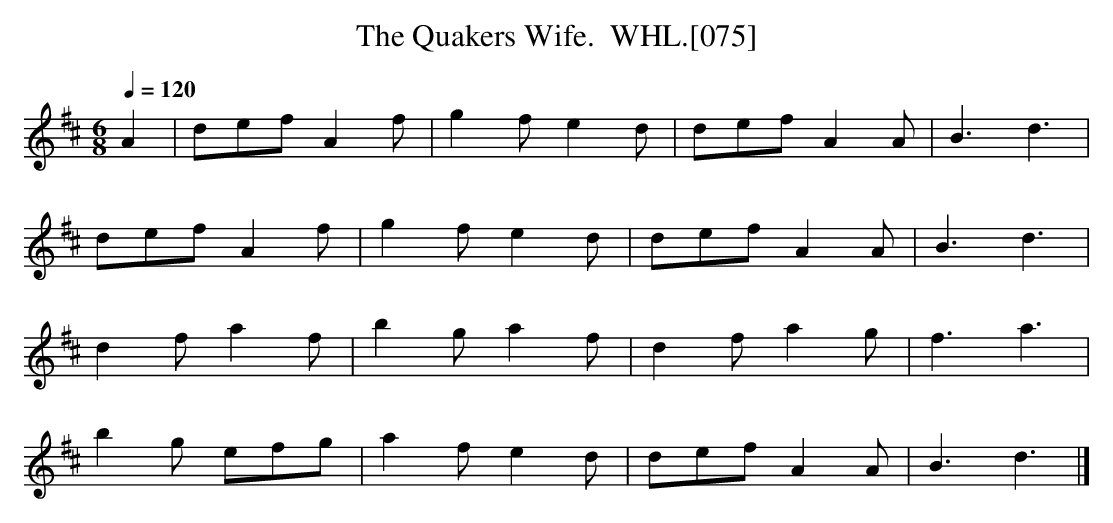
X:1
T:Quakers Wife.  WHL.[075], The
M:6/8
L:1/8
Q:1/4=120
K:D
A2|def A2f|g2f e2d|def A2A|B3 d3|
def A2f|g2f e2d|def A2A|B3d3|
d2f a2f|b2g a2f|d2f a2g|f3a3|
b2g efg|a2f e2d|def A2A|B3d3 |]
